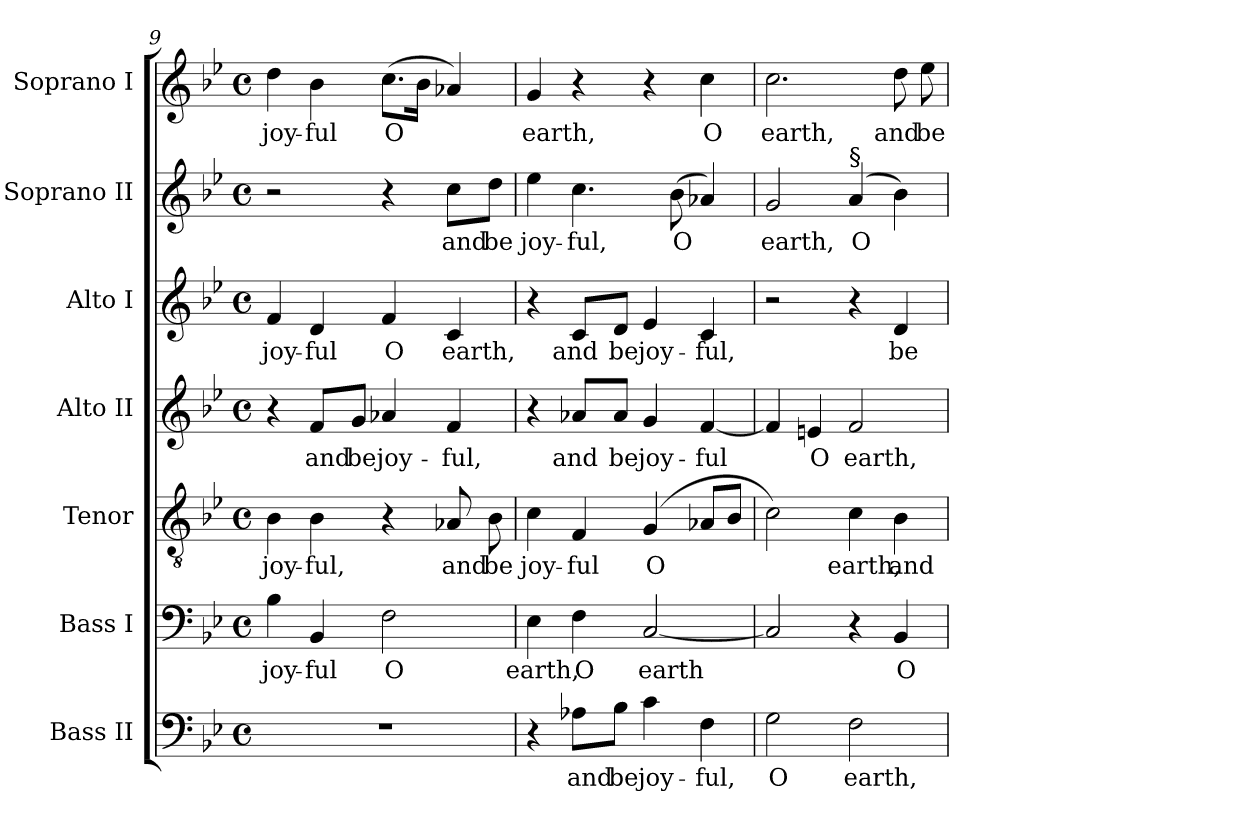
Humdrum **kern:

**kern	**text	**kern	**text	**kern	**text	**kern	**text	**kern	**text	**kern	**text	**kern	**text
*part7	*part7	*part6	*part6	*part5	*part5	*part4	*part4	*part3	*part3	*part2	*part2	*part1	*part1
*staff7	*staff7	*staff6	*staff6	*staff5	*staff5	*staff4	*staff4	*staff3	*staff3	*staff2	*staff2	*staff1	*staff1
*I"Bass II	*	*I"Bass I	*	*I"Tenor	*	*I"Alto II	*	*I"Alto I	*	*I"Soprano II	*	*I"Soprano I	*
!!LO:PB:g=z
*clefF4	*	*clefF4	*	*clefGv2	*	*clefG2	*	*clefG2	*	*clefG2	*	*clefG2	*
*	*	*	*	*ITrd7c12	*	*	*	*	*	*	*	*	*
*k[b-e-]	*	*k[b-e-]	*	*k[b-e-]	*	*k[b-e-]	*	*k[b-e-]	*	*k[b-e-]	*	*k[b-e-]	*
*B-:	*	*B-:	*	*B-:	*	*B-:	*	*B-:	*	*B-:	*	*B-:	*
*M4/4	*	*M4/4	*	*M4/4	*	*M4/4	*	*M4/4	*	*M4/4	*	*M4/4	*
*met(c)	*	*met(c)	*	*met(c)	*	*met(c)	*	*met(c)	*	*met(c)	*	*met(c)	*
=9	=9	=9	=9	=9	=9	=9	=9	=9	=9	=9	=9	=9	=9
!	!	!	!LO:LY:b:color=#000000	!	!	!	!	!	!	!	!	!	!
!	!	!	!	!	!LO:LY:b:color=#000000	!	!	!	!	!	!	!	!
!	!	!	!	!	!	!	!	!	!LO:LY:b:color=#000000	!	!	!	!
!	!	!	!	!	!	!	!	!	!	!	!	!	!LO:LY:b:color=#000000
1r	.	4B-i\	joy-	4BB-i\	joy-	4r	.	4fi/	joy-	2r	.	4ddi\	joy-
!	!	!	!LO:LY:b:color=#000000	!	!	!	!	!	!	!	!	!	!
!	!	!	!	!	!LO:LY:b:color=#000000	!	!	!	!	!	!	!	!
!	!	!	!	!	!	!	!LO:LY:b:color=#000000	!	!	!	!	!	!
!	!	!	!	!	!	!	!	!	!LO:LY:b:color=#000000	!	!	!	!
!	!	!	!	!	!	!	!	!	!	!	!	!	!LO:LY:b:color=#000000
.	.	4BB-i/	-ful	4BB-i\	-ful,	8fi/L	and	4di/	-ful	.	.	4b-i\	-ful
!	!	!	!	!	!	!	!LO:LY:b:color=#000000	!	!	!	!	!	!
.	.	.	.	.	.	8gi/J	be	.	.	.	.	.	.
!	!	!	!LO:LY:b:color=#000000	!	!	!	!	!	!	!	!	!	!
!	!	!	!	!	!	!	!LO:LY:b:color=#000000	!	!	!	!	!	!
!	!	!	!	!	!	!	!	!	!LO:LY:b:color=#000000	!	!	!	!
!	!	!	!	!	!	!	!	!	!	!	!	!	!LO:LY:b:color=#000000
.	.	2Fi\	O	4r	.	4a-Xi/	joy-	4fi/	O	4r	.	(8.cci\L	O
.	.	.	.	.	.	.	.	.	.	.	.	16b-i\Jk	.
!	!	!	!	!	!LO:LY:b:color=#000000	!	!	!	!	!	!	!	!
!	!	!	!	!	!	!	!LO:LY:b:color=#000000	!	!	!	!	!	!
!	!	!	!	!	!	!	!	!	!LO:LY:b:color=#000000	!	!	!	!
!	!	!	!	!	!	!	!	!	!	!	!LO:LY:b:color=#000000	!	!
.	.	.	.	8AA-Xi/	and	4fi/	-ful,	4ci/	earth,	8cci\L	and	4a-Xi/)	.
!	!	!	!	!	!LO:LY:b:color=#000000	!	!	!	!	!	!	!	!
!	!	!	!	!	!	!	!	!	!	!	!LO:LY:b:color=#000000	!	!
.	.	.	.	8BB-i\	be	.	.	.	.	8ddi\J	be	.	.
=10	=10	=10	=10	=10	=10	=10	=10	=10	=10	=10	=10	=10	=10
!	!	!	!LO:LY:b:color=#000000	!	!	!	!	!	!	!	!	!	!
!	!	!	!	!	!LO:LY:b:color=#000000	!	!	!	!	!	!	!	!
!	!	!	!	!	!	!	!	!	!	!	!LO:LY:b:color=#000000	!	!
!	!	!	!	!	!	!	!	!	!	!	!	!	!LO:LY:b:color=#000000
4r	.	4E-i\	earth,	4Ci\	joy-	4r	.	4r	.	4ee-i\	joy-	4gi/	earth,
!	!LO:LY:b:color=#000000	!	!	!	!	!	!	!	!	!	!	!	!
!	!	!	!LO:LY:b:color=#000000	!	!	!	!	!	!	!	!	!	!
!	!	!	!	!	!LO:LY:b:color=#000000	!	!	!	!	!	!	!	!
!	!	!	!	!	!	!	!LO:LY:b:color=#000000	!	!	!	!	!	!
!	!	!	!	!	!	!	!	!	!LO:LY:b:color=#000000	!	!	!	!
!	!	!	!	!	!	!	!	!	!	!	!LO:LY:b:color=#000000	!	!
8A-Xi\L	and	4Fi\	O	4FFi/	-ful	8a-Xi/L	and	8ci/L	and	4.cci\	-ful,	4r	.
!	!LO:LY:b:color=#000000	!	!	!	!	!	!	!	!	!	!	!	!
!	!	!	!	!	!	!	!LO:LY:b:color=#000000	!	!	!	!	!	!
!	!	!	!	!	!	!	!	!	!LO:LY:b:color=#000000	!	!	!	!
8B-i\J	be	.	.	.	.	8a-i/J	be	8di/J	be	.	.	.	.
!	!LO:LY:b:color=#000000	!	!	!	!	!	!	!	!	!	!	!	!
!	!	!	!LO:LY:b:color=#000000	!	!	!	!	!	!	!	!	!	!
!	!	!	!	!	!LO:LY:b:color=#000000	!	!	!	!	!	!	!	!
!	!	!	!	!	!	!	!LO:LY:b:color=#000000	!	!	!	!	!	!
!	!	!	!	!	!	!	!	!	!LO:LY:b:color=#000000	!	!	!	!
4ci\	joy-	[2Ci/	earth	(4GGi/	O	4gi/	joy-	4e-i/	joy-	.	.	4r	.
!	!	!	!	!	!	!	!	!	!	!	!LO:LY:b:color=#000000	!	!
.	.	.	.	.	.	.	.	.	.	(8b-i\	O	.	.
!	!LO:LY:b:color=#000000	!	!	!	!	!	!	!	!	!	!	!	!
!	!	!	!	!	!	!	!LO:LY:b:color=#000000	!	!	!	!	!	!
!	!	!	!	!	!	!	!	!	!LO:LY:b:color=#000000	!	!	!	!
!	!	!	!	!	!	!	!	!	!	!	!	!	!LO:LY:b:color=#000000
4Fi\	-ful,	.	.	8AA-Xi/L	.	[4fi/	-ful	4ci/	-ful,	4a-Xi/)	.	4cci\	O
.	.	.	.	8BB-i/J	.	.	.	.	.	.	.	.	.
=11	=11	=11	=11	=11	=11	=11	=11	=11	=11	=11	=11	=11	=11
!	!LO:LY:b:color=#000000	!	!	!	!	!	!	!	!	!	!	!	!
!	!	!	!	!	!	!	!	!	!	!	!LO:LY:b:color=#000000	!	!
!	!	!	!	!	!	!	!	!	!	!	!	!	!LO:LY:b:color=#000000
2Gi\	O	2Ci/]	.	2Ci\)	.	4fi/]	.	2r	.	2gi/	earth,	2.cci\	earth,
!	!	!	!	!	!	!	!LO:LY:b:color=#000000	!	!	!	!	!	!
.	.	.	.	.	.	4eni/	O	.	.	.	.	.	.
!	!LO:LY:b:color=#000000	!	!	!	!	!	!	!	!	!	!	!	!
!	!	!	!	!	!LO:LY:b:color=#000000	!	!	!	!	!	!	!	!
!	!	!	!	!	!	!	!LO:LY:b:color=#000000	!	!	!	!	!	!
!	!	!	!	!	!	!	!	!	!	!LO:TX:a:t=§	!	!	!
!	!	!	!	!	!	!	!	!	!	!	!LO:LY:b:color=#000000	!	!
2Fi\	earth,	4r	.	4Ci\	earth,	2fi/	earth,	4r	.	(4ai/	O	.	.
!	!	!	!LO:LY:b:color=#000000	!	!	!	!	!	!	!	!	!	!
!	!	!	!	!	!LO:LY:b:color=#000000	!	!	!	!	!	!	!	!
!	!	!	!	!	!	!	!	!	!LO:LY:b:color=#000000	!	!	!	!
!	!	!	!	!	!	!	!	!	!	!	!	!	!LO:LY:b:color=#000000
.	.	4BB-i/	O	4BB-i\	and	.	.	4di/	be	4b-i\)	.	8ddi\	and
!	!	!	!	!	!	!	!	!	!	!	!	!	!LO:LY:b:color=#000000
.	.	.	.	.	.	.	.	.	.	.	.	8ee-i\	be
=	=	=	=	=	=	=	=	=	=	=	=	=	=
*-	*-	*-	*-	*-	*-	*-	*-	*-	*-	*-	*-	*-	*-
